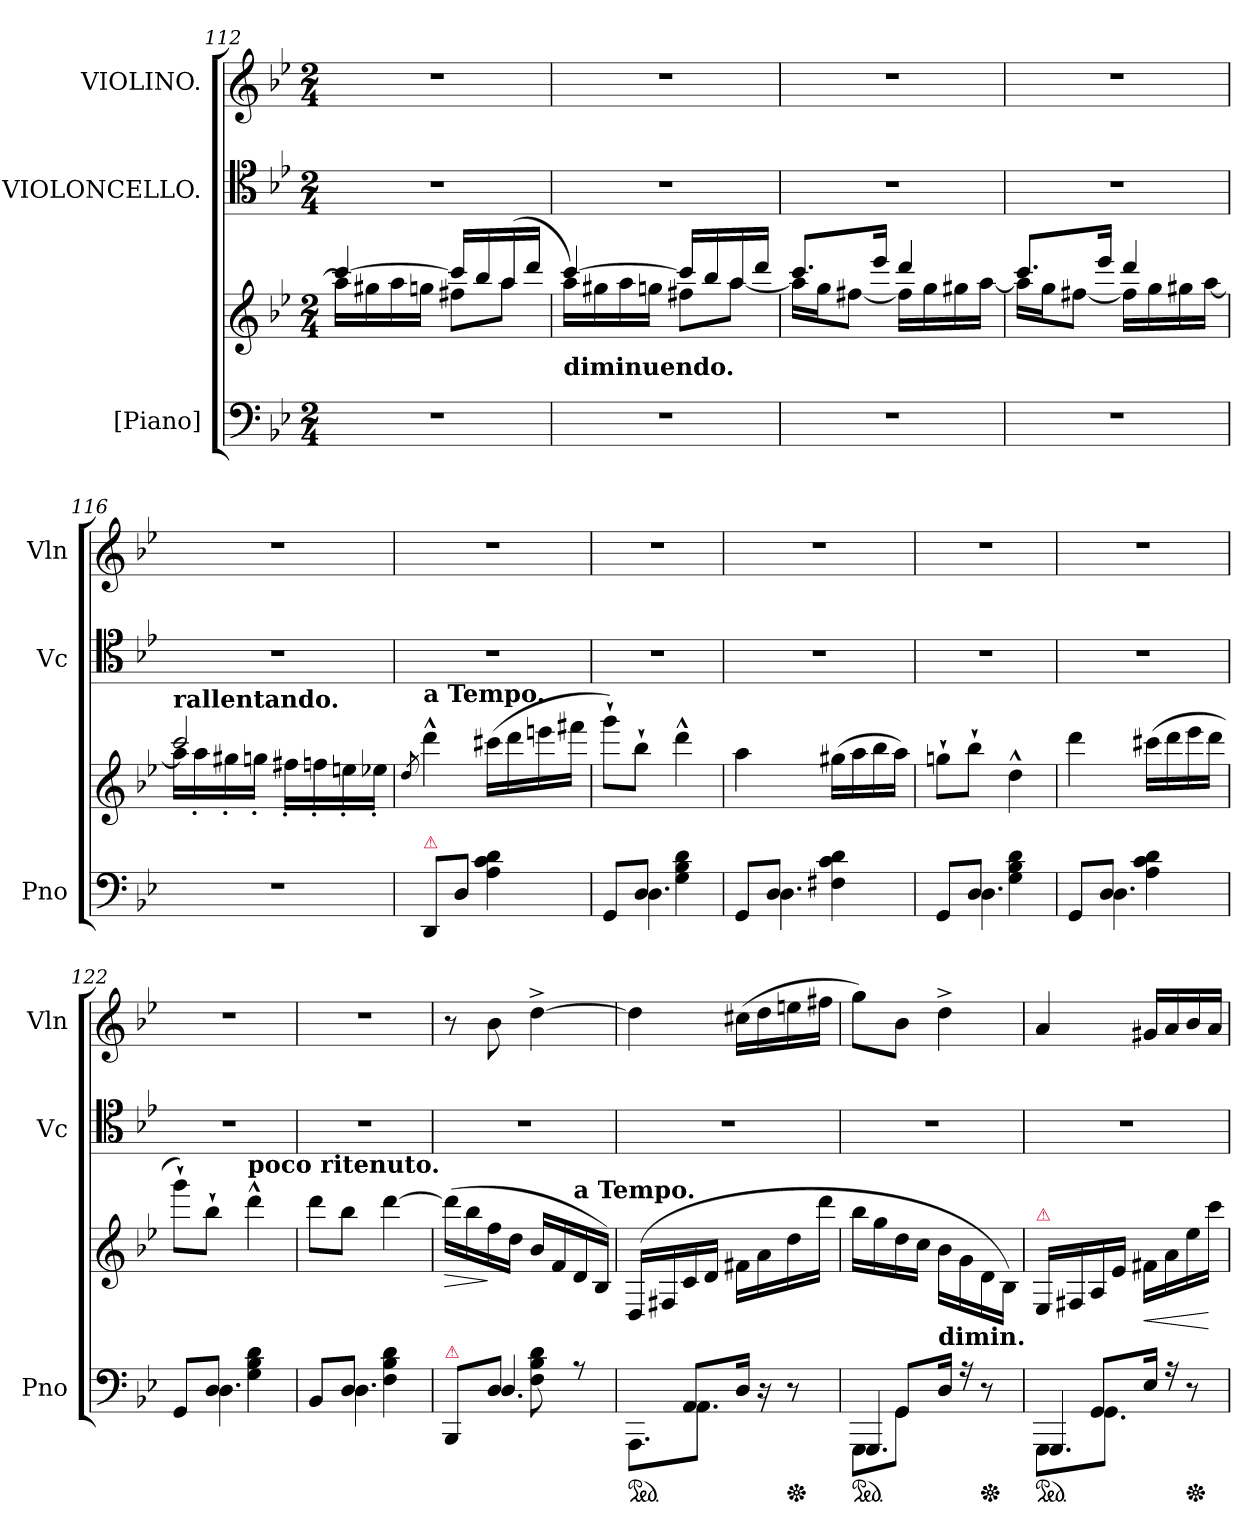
**kern	**kern	**dynam	**kern	**kern
*part3	*part3	*part3	*part2	*part1
*staff4	*staff3	*staff3/4	*staff2	*staff1
*I"[Piano]	*	*	*I"VIOLONCELLO.	*I"VIOLINO.
*I'Pno	*	*	*I'Vc	*I'Vln
*clefF4	*clefG2	*	*clefC4	*clefG2
*k[b-e-]	*k[b-e-]	*	*k[b-e-]	*k[b-e-]
*g:	*g:	*	*g:	*g:
*M2/4	*M2/4	*	*M2/4	*M2/4
=112	=112	=112	=112	=112
*	*^	*	*	*
2rF	[4ccc	16aaLL]	.	2rc	2rdd
.	.	16gg#X	.	.	.
.	.	16aa	.	.	.
.	.	16ggnJJ	.	.	.
.	16cccLL]	8ff#XL	.	.	.
.	16bb-	.	.	.	.
.	(<16aa	8aaJ	.	.	.
.	16dddJJ	.	.	.	.
=113	=113	=113	=113	=113	=113
!	!LO:TX:c:B:t=diminuendo.	!	!	!	!
2rF	[4ccc	16aaLL)	.	2rc	2rdd
.	.	16gg#X	.	.	.
.	.	16aa	.	.	.
.	.	16ggnJJ	.	.	.
.	16cccLL]	8ff#XL	.	.	.
.	16bb-	.	.	.	.
.	16aa	[8aaJ	.	.	.
.	16dddJJ	.	.	.	.
=114	=114	=114	=114	=114	=114
2rF	8.cccL	16aaLL]	.	2rc	2rdd
.	.	16ggJ	.	.	.
.	.	[8ff#XJ	.	.	.
.	16eee-Jk	.	.	.	.
.	4ddd	16ff#LL]	.	.	.
.	.	16gg	.	.	.
.	.	16gg#X	.	.	.
.	.	[16aaJJ	.	.	.
=115	=115	=115	=115	=115	=115
2rF	8.cccL	16aaLL]	.	2rc	2rdd
.	.	16ggJ	.	.	.
.	.	[8ff#XJ	.	.	.
.	16eee-Jk	.	.	.	.
.	4ddd	16ff#LL]	.	.	.
.	.	16gg	.	.	.
.	.	16gg#X	.	.	.
.	.	[16aaJJ	.	.	.
=116	=116	=116	=116	=116	=116
!	!LO:TX:a:B:t=rallentando.	!	!	!	!
2rF	2ccc	16aaLL]	.	2rc	2rdd
.	.	16aa'>	.	.	.
.	.	16gg#X'>	.	.	.
.	.	16ggn'>JJ	.	.	.
.	.	16ff#X'>LL	.	.	.
.	.	16ffn'>	.	.	.
.	.	16een'>	.	.	.
.	.	16ee-X'>JJ	.	.	.
*	*v	*v	*	*	*
=117	=117	=117	=117	=117
.	8qdd/	.	.	.
*^	*	*	*	*
!	!	!LO:TX:a:B:t=a Tempo.	!	!	!
!LO:TX:a:B:color=crimson:t=⚠	!	!	!	!	!
8DD/L	8rFFFyy	4ddd^^	.	2rc	2rdd
8D\J	4D/	.	.	.	.
4A\ 4c\ 4d\	.	(>16ccc#XLL	.	.	.
.	.	16ddd	.	.	.
.	8ryy	16eeen	.	.	.
.	.	16fff#XJJ	.	.	.
=118	=118	=118	=118	=118	=118
8GGL	8rCCyy	8ggg`>L)	.	2rc	2rdd
8DJ	4.D	8bb-`>J	.	.	.
4G\ 4B-\ 4d\	.	4ddd^^>	.	.	.
=119	=119	=119	=119	=119	=119
8GGL	8rFFFyy	4aa	.	2rc	2rdd
8DJ	4.D	.	.	.	.
4F#X\ 4c\ 4d\	.	(>16gg#XLL	.	.	.
.	.	16aa	.	.	.
.	.	16bb-	.	.	.
.	.	16aaJJ)	.	.	.
=120	=120	=120	=120	=120	=120
8GGL	8rAAAyy	8ggn`>L	.	2rc	2rdd
8DJ	4.D	8bb-`>J	.	.	.
4G\ 4B-\ 4d\	.	4dd^^>	.	.	.
=121	=121	=121	=121	=121	=121
8GGL	8rAAAyy	4ddd	.	2rc	2rdd
8DJ	4.D	.	.	.	.
4A\ 4c\ 4d\	.	(>16ccc#XLL	.	.	.
.	.	16ddd	.	.	.
.	.	16eee-	.	.	.
.	.	16dddJJ	.	.	.
=122	=122	=122	=122	=122	=122
8GGL	8rAAAyy	8ggg`>L)	.	2rc	2rdd
8DJ	4.D	8bb-`>J	.	.	.
!	!	!LO:TX:a:B:t=poco ritenuto.	!	!	!
4G\ 4B-\ 4d\	.	4ddd^^>	.	.	.
=123	=123	=123	=123	=123	=123
8BB-L	8rCCyy	8dddL	.	2rc	2rdd
8DJ	4.D	8bb-J	.	.	.
4F\ 4B-\ 4d\	.	[4ddd	.	.	.
=124	=124	=124	=124	=124	=124
!LO:TX:a:B:color=crimson:t=⚠	!	!	!	!	!
8BBB-/L	8rDDDyy	(>16dddLL]	>	2rc	8r
.	.	16bb-	.	.	.
8D\J	4.D/	16ff	]	.	8b-
.	.	16ddJJ	.	.	.
8F\ 8B-\ 8d\	.	16b-LL	.	.	[4dd^<
.	.	16f	.	.	.
!	!	!LO:TX:a:B:t=a Tempo.	!	!	!
8r	.	16d	.	.	.
.	.	16B-JJ)	.	.	.
=125	=125	=125	=125	=125	=125
!	!LO:N:vis=8.	!	!	!	!
*ped	*	*	*	*	*
8rFyy	8AAAL	(>16D/LL	.	2rc	4dd]
.	.	16F#X/	.	.	.
8AAL	8.AAJ	16c/	.	.	.
.	.	16d/JJ	.	.	.
16DJk	.	16f#XLL	.	.	(>16cc#XLL
16r	16rCCyy	16a	.	.	16dd
*Xped	*	*	*	*	*
8r	8rCCyy	16dd	.	.	16een
.	.	16dddJJ	.	.	16ff#XJJ
=126	=126	=126	=126	=126	=126
*	*^	*	*	*	*
*ped	*	*	*	*	*	*
8rFyy	8GGGL	4.GGG/	16bb-LL	.	2rc	8ggL)
.	.	.	16gg	.	.	.
!	!LO:N:vis=8	!	!	!	!	!
8GGL	8.GGJ	.	16dd	.	.	8b-J
.	.	.	16ccJJ	.	.	.
!	!	!	!LO:TX:c:B:t=dimin.	!	!	!
16DJk	.	.	16b-\LL	.	.	4dd^<
16r	16rFFFyy	.	16g	.	.	.
*Xped	*	*	*	*	*	*
8r	8rFFFyy	8rGGGGyy	16d	.	.	.
.	.	.	16B-JJ)	.	.	.
=127	=127	=127	=127	=127	=127	=127
!	!	!	!LO:TX:a:B:color=crimson:t=⚠	!	!	!
*ped	*	*	*	*	*	*
8ryy	8GGGL	4.GGG/	16E-/LL	.	2rc	4a
.	.	.	16F#X/	.	.	.
8GGL	8.GGJ	.	16A/	.	.	.
.	.	.	16e-\JJ	.	.	.
16E-Jk	.	.	16f#XLL	<	.	16g#XLL
16r	16rEEyy	.	16a	.	.	16a
*Xped	*	*	*	*	*	*
8r	8rEEyy	8rDDDyy	16ee-	.	.	16b-
.	.	.	16cccJJ	[	.	16aJJ
*v	*v	*v	*	*	*	*
=	=	=	=	=
*-	*-	*-	*-	*-
